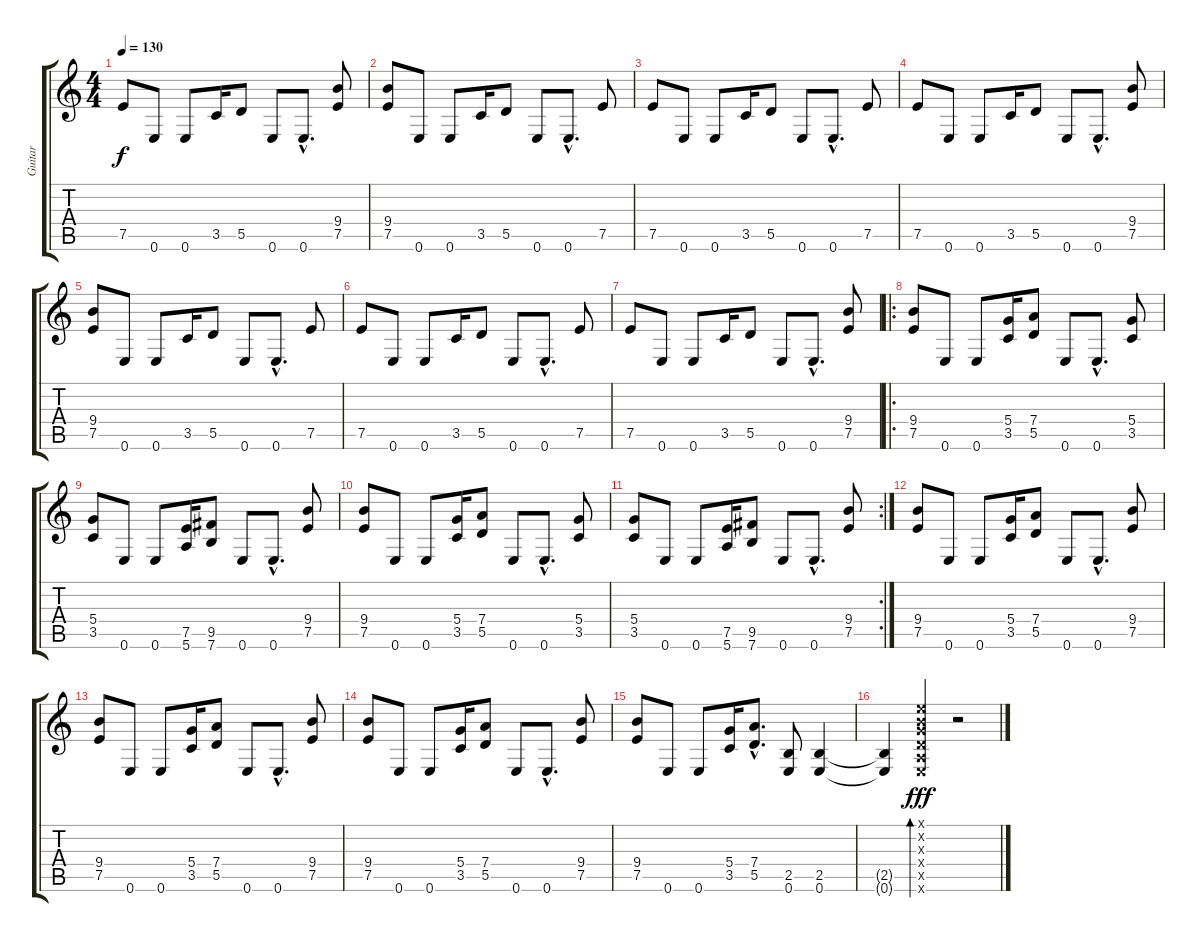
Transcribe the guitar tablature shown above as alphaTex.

\track ("Guitar" "Guitar") {instrument overdrivenguitar}
\staff {score tabs}
\tuning (E4 B3 G3 D3 A2 E2) {hide}
\ts (4 4)
\tempo 130
\clef g2
\ks c
7.5.8{dy f} 0.6.8 0.6.8 3.5.16 5.5.8 0.6.8 0.6{hac}.8{d} (9.4 7.5).8{instrument overdrivenguitar} |
(9.4 7.5).8 0.6.8{instrument electricguitarclean} 0.6.8 3.5.16 5.5.8 0.6.8 0.6{hac}.8{d} 7.5.8 |
7.5.8 0.6.8 0.6.8 3.5.16 5.5.8 0.6.8 0.6{hac}.8{d} 7.5.8 |
7.5.8 0.6.8 0.6.8 3.5.16 5.5.8 0.6.8 0.6{hac}.8{d} (9.4 7.5).8{instrument overdrivenguitar} |
(9.4 7.5).8 0.6.8{instrument electricguitarclean} 0.6.8 3.5.16 5.5.8 0.6.8 0.6{hac}.8{d} 7.5.8 |
7.5.8 0.6.8 0.6.8 3.5.16 5.5.8 0.6.8 0.6{hac}.8{d} 7.5.8 |
7.5.8 0.6.8 0.6.8 3.5.16 5.5.8 0.6.8 0.6{hac}.8{d} (9.4 7.5).8{instrument overdrivenguitar} |
\ro
(9.4 7.5).8 0.6.8 0.6.8 (5.4 3.5).16 (7.4 5.5).8 0.6.8 0.6{hac}.8{d} (5.4 3.5).8 |
(5.4 3.5).8 0.6.8 0.6.8 (7.5 5.6).16 (9.5 7.6).8 0.6.8 0.6{hac}.8{d} (9.4 7.5).8 |
(9.4 7.5).8 0.6.8 0.6.8 (5.4 3.5).16 (7.4 5.5).8 0.6.8 0.6{hac}.8{d} (5.4 3.5).8 |
\rc 2
(5.4 3.5).8 0.6.8 0.6.8 (7.5 5.6).16 (9.5 7.6).8 0.6.8 0.6{hac}.8{d} (9.4 7.5).8 |
(9.4 7.5).8 0.6.8 0.6.8 (5.4 3.5).16 (7.4 5.5).8 0.6.8 0.6{hac}.8{d} (9.4 7.5).8 |
(9.4 7.5).8 0.6.8 0.6.8 (5.4 3.5).16 (7.4 5.5).8 0.6.8 0.6{hac}.8{d} (9.4 7.5).8 |
(9.4 7.5).8 0.6.8 0.6.8 (5.4 3.5).16 (7.4 5.5).8 0.6.8 0.6{hac}.8{d} (9.4 7.5).8 |
(9.4 7.5).8 0.6.8 0.6.8 (5.4 3.5).16 (7.4{hac} 5.5{hac}).8{d} (2.5 0.6).8 (2.5 0.6).4 |
(2.5{t} 0.6{t}).4 (0.1{x} 0.2{x} 0.3{x} 0.4{x} 0.5{x} 0.6{x}).4{bd 480 dy fff} r.2
